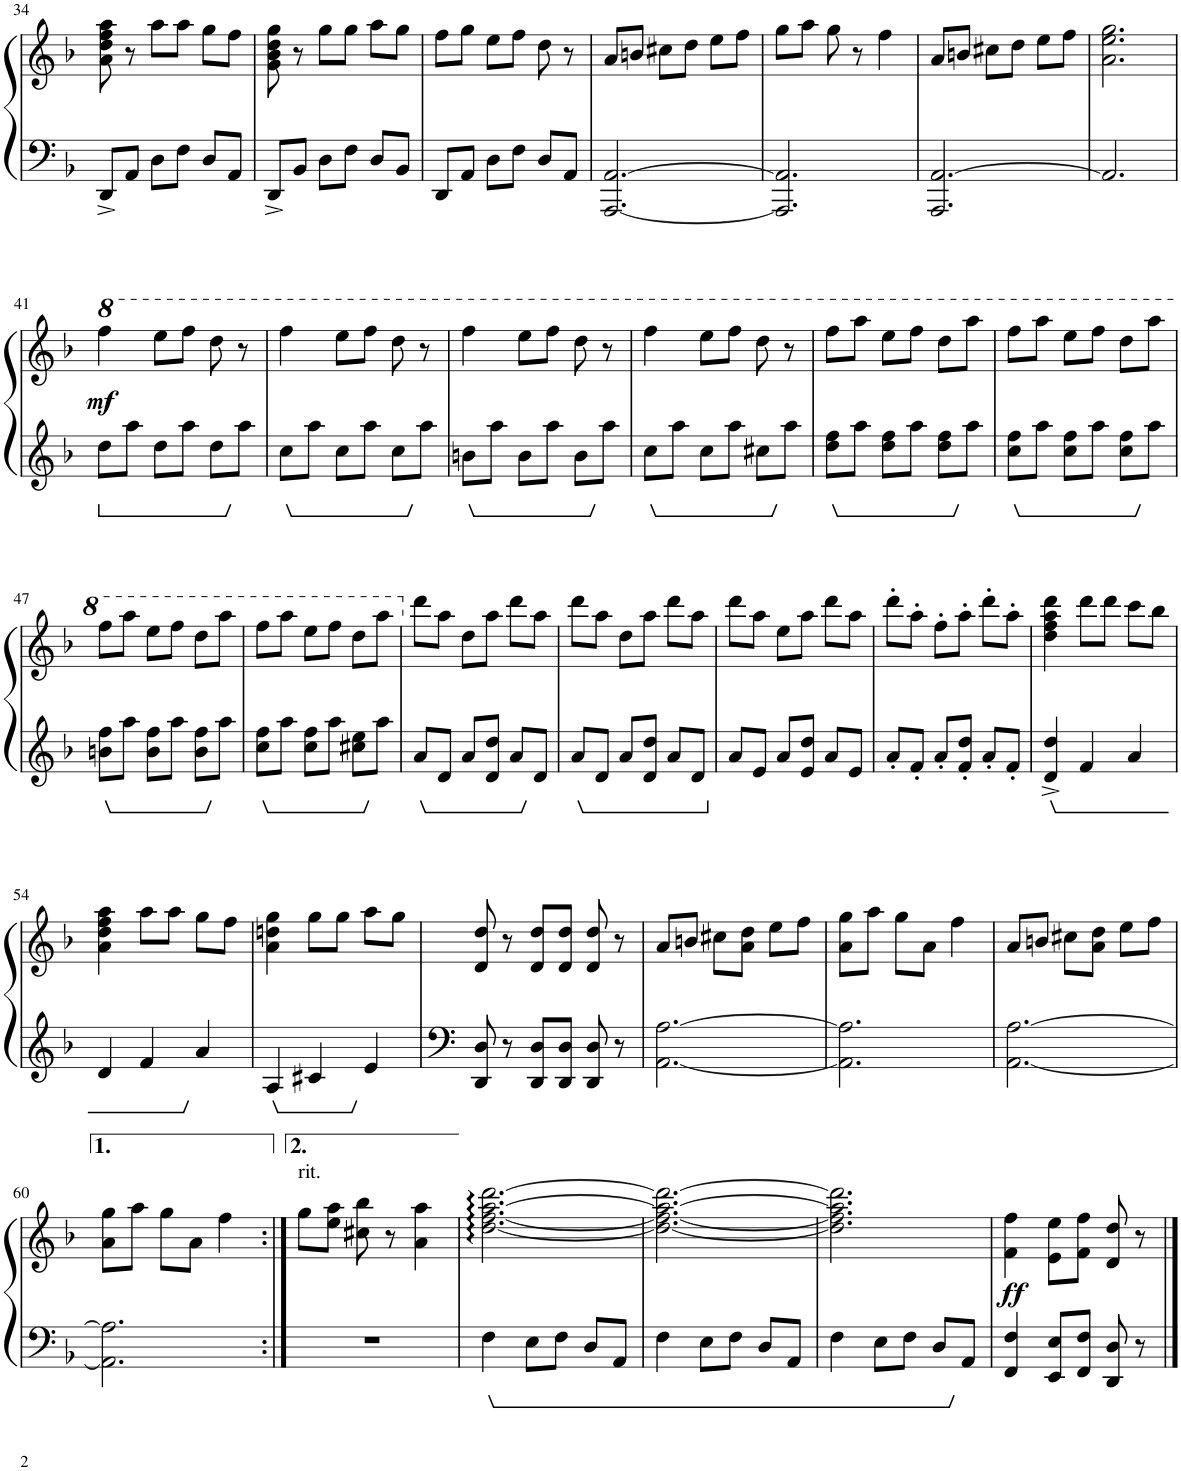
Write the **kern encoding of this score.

**kern	**kern	**dynam
*part1	*part1	*part1
*staff2	*staff1	*staff1/2
*I"Piano	*	*
*I'Pno.	*	*
!!LO:PB:g=z
*clefF4	*clefG2	*
*k[b-]	*k[b-]	*
*M3/4	*M3/4	*
=34	=34	=34
8DD^/L	8a\ 8dd\ 8ff\ 8aa\	.
8AA/J	8r	.
8D\L	8aa\L	.
8F\J	8aa\J	.
8D/L	8gg\L	.
8AA/J	8ff\J	.
=35	=35	=35
8DD^/L	8g\ 8b-\ 8dd\ 8gg\	.
8BB-/J	8r	.
8D\L	8gg\L	.
8F\J	8gg\J	.
8D/L	8aa\L	.
8BB-/J	8gg\J	.
=36	=36	=36
8DD/L	8ff\L	.
8AA/J	8gg\J	.
8D\L	8ee\L	.
8F\J	8ff\J	.
8D/L	8dd\	.
8AA/J	8r	.
=37	=37	=37
[2.AAA/ [2.AA/	8a/L	.
.	8bn/J	.
.	8cc#X\L	.
.	8dd\J	.
.	8ee\L	.
.	8ff\J	.
=38	=38	=38
2.AAA/] 2.AA/]	8gg\L	.
.	8aa\J	.
.	8gg\	.
.	8r	.
.	4ff\	.
=39	=39	=39
2.AAA/ [2.AA/	8a/L	.
.	8bn/J	.
.	8cc#X\L	.
.	8dd\J	.
.	8ee\L	.
.	8ff\J	.
=40	=40	=40
2.AA/]	2.a\ 2.ee\ 2.gg\	.
!!LO:LB:g=z
=41	=41	=41
*	*8va	*
!	!	!LO:DY:b
8dd\L	4fff\	mf
8aa\J	.	.
8dd\L	8eee\L	.
8aa\J	8fff\J	.
8dd\L	8ddd\	.
8aa\J	8r	.
=42	=42	=42
8cc\L	4fff\	.
8aa\J	.	.
8cc\L	8eee\L	.
8aa\J	8fff\J	.
8cc\L	8ddd\	.
8aa\J	8r	.
=43	=43	=43
8bn\L	4fff\	.
8aa\J	.	.
8b\L	8eee\L	.
8aa\J	8fff\J	.
8b\L	8ddd\	.
8aa\J	8r	.
=44	=44	=44
8cc\L	4fff\	.
8aa\J	.	.
8cc\L	8eee\L	.
8aa\J	8fff\J	.
8cc#X\L	8ddd\	.
8aa\J	8r	.
=45	=45	=45
8dd\ 8ff\L	8fff\L	.
8aa\J	8aaa\J	.
8dd\ 8ff\L	8eee\L	.
8aa\J	8fff\J	.
8dd\ 8ff\L	8ddd\L	.
8aa\J	8aaa\J	.
=46	=46	=46
8cc\ 8ff\L	8fff\L	.
8aa\J	8aaa\J	.
8cc\ 8ff\L	8eee\L	.
8aa\J	8fff\J	.
8cc\ 8ff\L	8ddd\L	.
8aa\J	8aaa\J	.
!!LO:LB:g=z
=47	=47	=47
8bn\ 8ff\L	8fff\L	.
8aa\J	8aaa\J	.
8b\ 8ff\L	8eee\L	.
8aa\J	8fff\J	.
8b\ 8ff\L	8ddd\L	.
8aa\J	8aaa\J	.
=48	=48	=48
8cc\ 8ff\L	8fff\L	.
8aa\J	8aaa\J	.
8cc\ 8ff\L	8eee\L	.
8aa\J	8fff\J	.
8cc#X\ 8ee\L	8ddd\L	.
8aa\J	8aaa\J	.
=49	=49	=49
*	*X8va	*
8a/L	8ddd\L	.
8d/J	8aa\J	.
8a/L	8dd\L	.
8d/ 8dd/J	8aa\J	.
8a/L	8ddd\L	.
8d/J	8aa\J	.
=50	=50	=50
8a/L	8ddd\L	.
8d/J	8aa\J	.
8a/L	8dd\L	.
8d/ 8dd/J	8aa\J	.
8a/L	8ddd\L	.
8d/J	8aa\J	.
=51	=51	=51
8a/L	8ddd\L	.
8e/J	8aa\J	.
8a/L	8ee\L	.
8e/ 8dd/J	8aa\J	.
8a/L	8ddd\L	.
8e/J	8aa\J	.
=52	=52	=52
8a'/L	8ddd'\L	.
8f'/J	8aa'\J	.
8a'/L	8ff'\L	.
8f/' 8dd/'J	8aa'\J	.
8a'/L	8ddd'\L	.
8f'/J	8aa'\J	.
=53	=53	=53
4d/^ 4dd/^	4dd\ 4ff\ 4aa\ 4ddd\	.
4f/	8ddd\L	.
.	8ddd\J	.
4a/	8ccc\L	.
.	8bb-\J	.
!!LO:LB:g=z
=54	=54	=54
4d/	4a\ 4dd\ 4ff\ 4aa\	.
4f/	8aa\L	.
.	8aa\J	.
4a/	8gg\L	.
.	8ff\J	.
=55	=55	=55
4A/	4a\ 4ddn\ 4gg\	.
4c#X/	8gg\L	.
.	8gg\J	.
4e/	8aa\L	.
.	8gg\J	.
=56	=56	=56
8DD/ 8D/	8d/ 8dd/	.
8r	8r	.
8DD/ 8D/L	8d/ 8dd/L	.
8DD/ 8D/J	8d/ 8dd/J	.
8DD/ 8D/	8d/ 8dd/	.
8r	8r	.
=57	=57	=57
[2.AA\ [2.A\	8a/L	.
.	8bn/J	.
.	8cc#X\L	.
.	8a\ 8dd\J	.
.	8ee\L	.
.	8ff\J	.
=58	=58	=58
2.AA\] 2.A\]	8a\ 8gg\L	.
.	8aa\J	.
.	8gg\L	.
.	8a\J	.
.	4ff\	.
=59	=59	=59
[2.AA\ [2.A\	8a/L	.
.	8bn/J	.
.	8cc#X\L	.
.	8a\ 8dd\J	.
.	8ee\L	.
.	8ff\J	.
!!LO:LB:g=z
=60	=60	=60
2.AA\] 2.A\]	8a\ 8gg\L	.
.	8aa\J	.
.	8gg\L	.
.	8a\J	.
.	4ff\	.
=61:|!	=61:|!	=61:|!
!	!LO:TX:a:t=rit.	!
2.r	8gg\L	.
.	8ee\ 8aa\J	.
.	8cc#X\ 8bb-\	.
.	8r	.
.	4a\ 4aa\	.
=62	=62	=62
4F\	[2.dd\: [2.ff\: [2.aa\: [2.ddd\:	.
8E\L	.	.
8F\J	.	.
8D/L	.	.
8AA/J	.	.
=63	=63	=63
4F\	2.dd\_ 2.ff\_ 2.aa\_ 2.ddd\_	.
8E\L	.	.
8F\J	.	.
8D/L	.	.
8AA/J	.	.
=64	=64	=64
4F\	2.dd\] 2.ff\] 2.aa\] 2.ddd\]	.
8E\L	.	.
8F\J	.	.
8D/L	.	.
8AA/J	.	.
=65	=65	=65
!	!	!LO:DY:b
4FF/ 4F/	4f\ 4ff\	ff
8EE/ 8E/L	8e\ 8ee\L	.
8FF/ 8F/J	8f\ 8ff\J	.
8DD/ 8D/	8d/ 8dd/	.
8r	8r	.
==	==	==
*-	*-	*-
